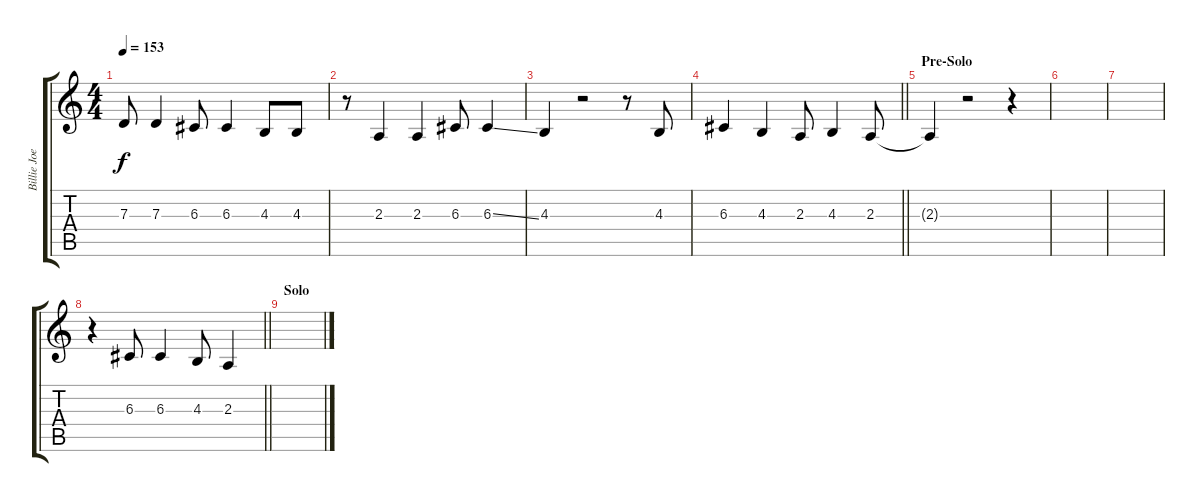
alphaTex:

\track ("Billie Joe Armstrong (Voice)" "Billie Joe") {instrument lead6voice}
\staff {score tabs}
\tuning (E4 B3 G3 D3 A2 E2) {hide}
\ts (4 4)
\tempo 153
\clef g2
\ks c
7.3.8{dy f} 7.3.4 6.3.8 6.3.4 4.3.8 4.3.8 |
r.8 2.3.4 2.3.4 6.3.8 6.3{ss}.4 |
4.3.4 r.2 r.8 4.3.8 |
\barLineRight lightlight
6.3.4 4.3.4 2.3.8 4.3.4 2.3.8 |
\section ("" "Pre-Solo")
2.3{t}.4 r.2 r.4 |
|
|
\barLineRight lightlight
r.4 6.3.8 6.3.4 4.3.8 2.3.4 |
\section ("" "Solo")
